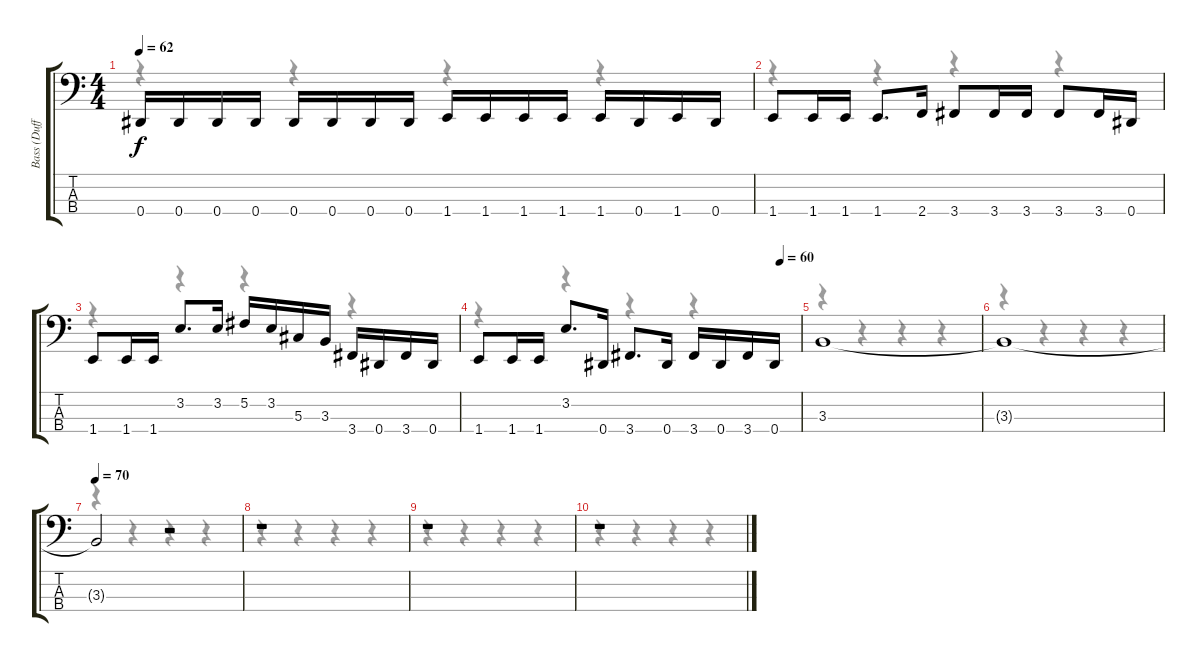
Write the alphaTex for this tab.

\track ("Bass (Duff)" "Bass (Duff") {instrument electricbasspick}
\staff {score tabs}
\tuning (Gb2 Db2 Ab1 Eb1) {hide}
\voice
\ts (4 4)
\tempo 62
\clef f4
\ks c
0.4.16{dy f} 0.4.16 0.4.16 0.4.16 0.4.16 0.4.16 0.4.16 0.4.16 1.4.16 1.4.16 1.4.16 1.4.16 1.4.16 0.4.16 1.4.16 0.4.16 |
1.4.8 1.4.16 1.4.16 1.4.8{d} 2.4.16 3.4.8 3.4.16 3.4.16 3.4.8 3.4.16 0.4.16 |
1.4.8 1.4.16 1.4.16 3.2.8{d} 3.2.16 5.2.16 3.2.16 5.3.16 3.3.16 3.4.16 0.4.16 3.4.16 0.4.16 |
\tempo (60 0.9375)
1.4.8 1.4.16 1.4.16 3.2.8{d} 0.4.16 3.4.8{d} 0.4.16 3.4.16 0.4.16 3.4.16 0.4.16 |
3.3.1 |
3.3{t}.1 |
\tempo 70
3.3{t}.2 r.2 |
r.1 |
r.1 |
r.1
\voice
\clef f4
\ottava regular
\simile none
\ks c
r.4{dy f} r.4 r.4 r.4 |
r.4 r.4 r.4 r.4 |
r.4 r.4 r.4 r.4 |
r.4 r.4 r.4 r.4 |
r.4 r.4 r.4 r.4 |
r.4 r.4 r.4 r.4 |
r.4 r.4 r.4 r.4 |
r.4 r.4 r.4 r.4 |
r.4 r.4 r.4 r.4 |
r.4 r.4 r.4 r.4
